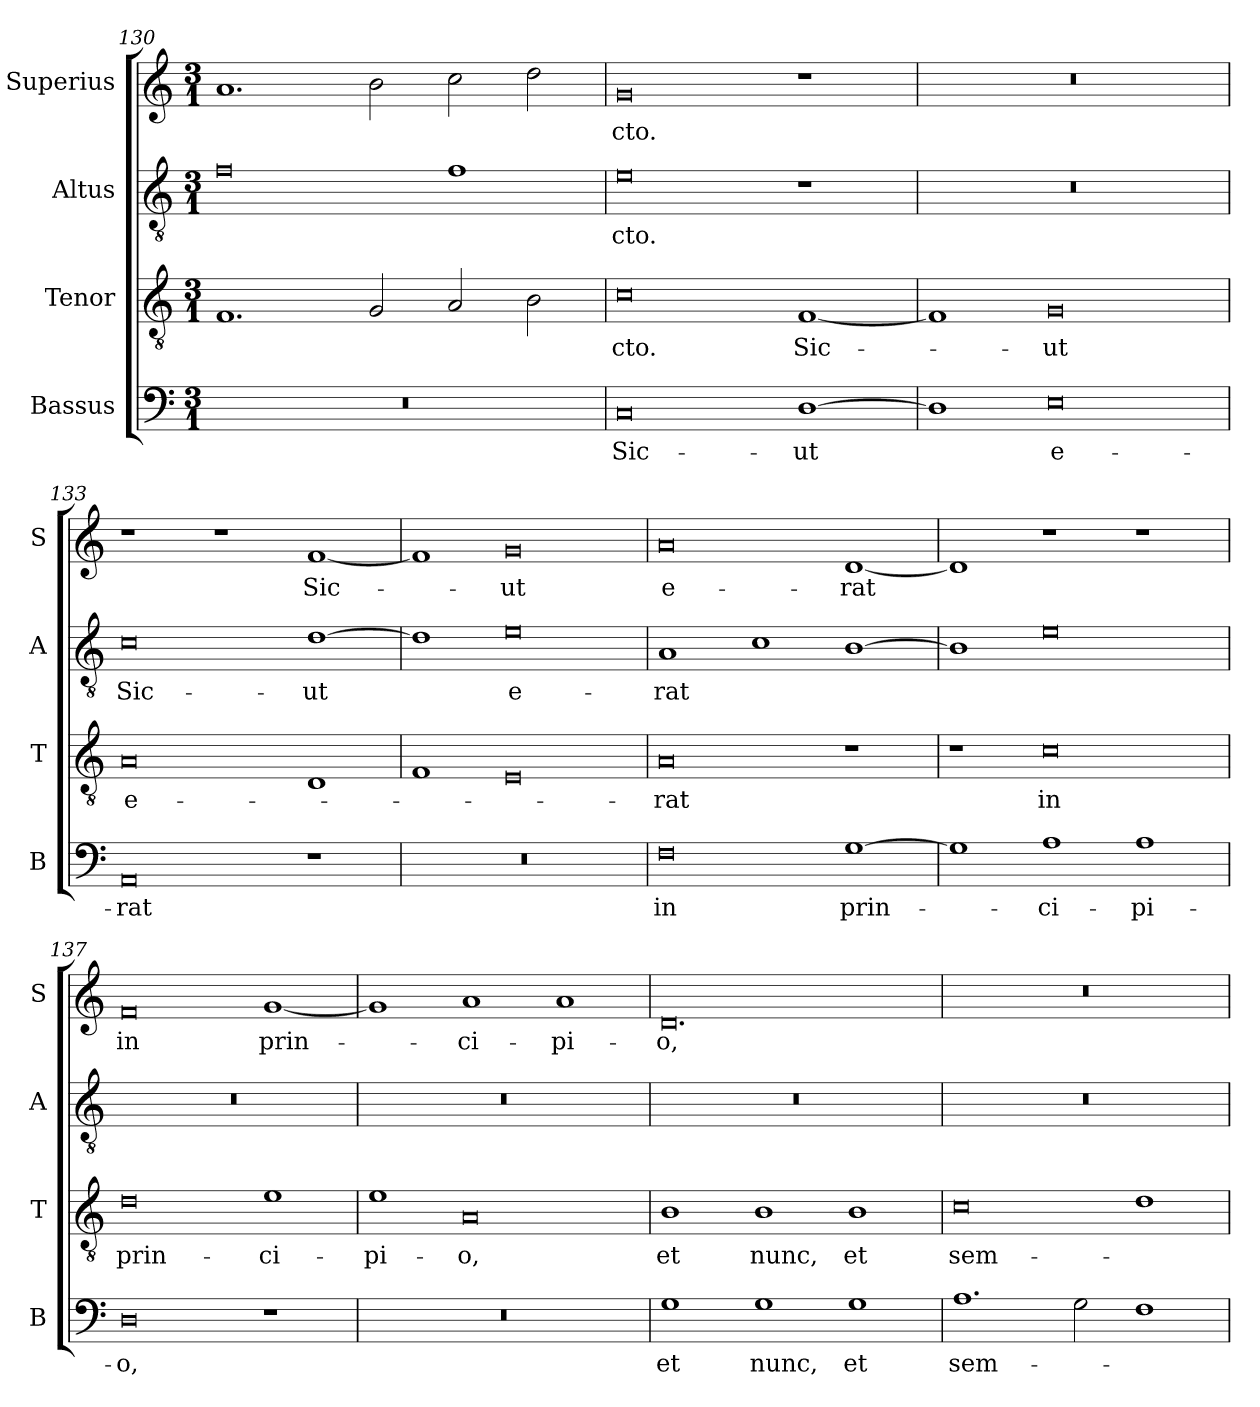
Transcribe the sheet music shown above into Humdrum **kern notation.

**kern	**text	**kern	**text	**kern	**text	**kern	**text
*part4	*part4	*part3	*part3	*part2	*part2	*part1	*part1
*staff4	*staff4	*staff3	*staff3	*staff2	*staff2	*staff1	*staff1
*I"Bassus	*	*I"Tenor	*	*I"Altus	*	*I"Superius	*
*I'B	*	*I'T	*	*I'A	*	*I'S	*
*clefF4	*	*clefGv2	*	*clefGv2	*	*clefG2	*
*k[]	*	*k[]	*	*k[]	*	*k[]	*
*C:	*	*C:	*	*C:	*	*C:	*
*M3/1	*	*M3/1	*	*M3/1	*	*M3/1	*
=130	=130	=130	=130	=130	=130	=130	=130
1%3r	.	1.F	.	0f	.	1.a	.
.	.	2G	.	.	.	2b	.
.	.	2A	.	1f	.	2cc	.
.	.	2B	.	.	.	2dd	.
=131	=131	=131	=131	=131	=131	=131	=131
0C	Sic-	0c	-cto.	0e	-cto.	0g	-cto.
[1D	-ut	[1F	Sic-	1r	.	1r	.
=132	=132	=132	=132	=132	=132	=132	=132
1D]	.	1F]	.	1%3r	.	1%3r	.
0E	e-	0G	-ut	.	.	.	.
=133	=133	=133	=133	=133	=133	=133	=133
0AA	-rat	0A	e-	0c	Sic-	1r	.
.	.	.	.	.	.	1r	.
1r	.	1D	.	[1d	-ut	[1f	Sic-
=134	=134	=134	=134	=134	=134	=134	=134
1%3r	.	1F	.	1d]	.	1f]	.
.	.	0E	.	0e	e-	0g	-ut
=135	=135	=135	=135	=135	=135	=135	=135
0F	in	0A	-rat	1A	-rat	0a	e-
.	.	.	.	1c	.	.	.
[1G	prin-	1r	.	[1B	.	[1d	-rat
=136	=136	=136	=136	=136	=136	=136	=136
1G]	.	1r	.	1B]	.	1d]	.
1A	-ci-	0c	in	0e	.	1r	.
1A	-pi-	.	.	.	.	1r	.
=137	=137	=137	=137	=137	=137	=137	=137
0D	-o,	0d	prin-	1%3r	.	0f	in
1r	.	1e	-ci-	.	.	[1g	prin-
=138	=138	=138	=138	=138	=138	=138	=138
1%3r	.	1e	-pi-	1%3r	.	1g]	.
.	.	0A	-o,	.	.	1a	-ci-
.	.	.	.	.	.	1a	-pi-
=139	=139	=139	=139	=139	=139	=139	=139
1G	et	1B	et	1%3r	.	0.d	-o,
1G	nunc,	1B	nunc,	.	.	.	.
1G	et	1B	et	.	.	.	.
=140	=140	=140	=140	=140	=140	=140	=140
1.A	sem-	0c	sem-	1%3r	.	1%3r	.
2G	.	.	.	.	.	.	.
1F	.	1d	.	.	.	.	.
=	=	=	=	=	=	=	=
*-	*-	*-	*-	*-	*-	*-	*-
